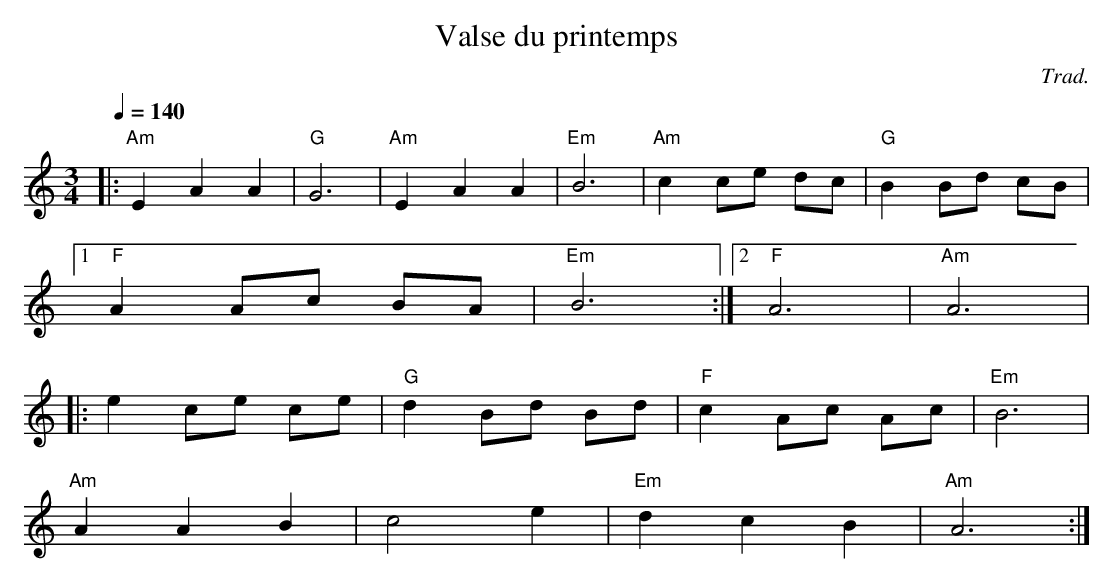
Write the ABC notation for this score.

X:1
T:Valse du printemps
C:Trad.
M:3/4
L:1/8
Q:1/4=140
K:C
|: "Am"E2 A2 A2 | "G"G6 | "Am"E2 A2 A2 | "Em"B6 | "Am"c2 ce dc | "G"B2 Bd cB |1
"F"A2 Ac BA | "Em"B6 :|2 "F"A6 | "Am"A6 |
|: e2 ce ce | "G"d2 Bd Bd | "F"c2 Ac Ac | "Em"B6 |
"Am"A2 A2 B2 | c4 e2 | "Em"d2 c2 B2 | "Am"A6 :|
